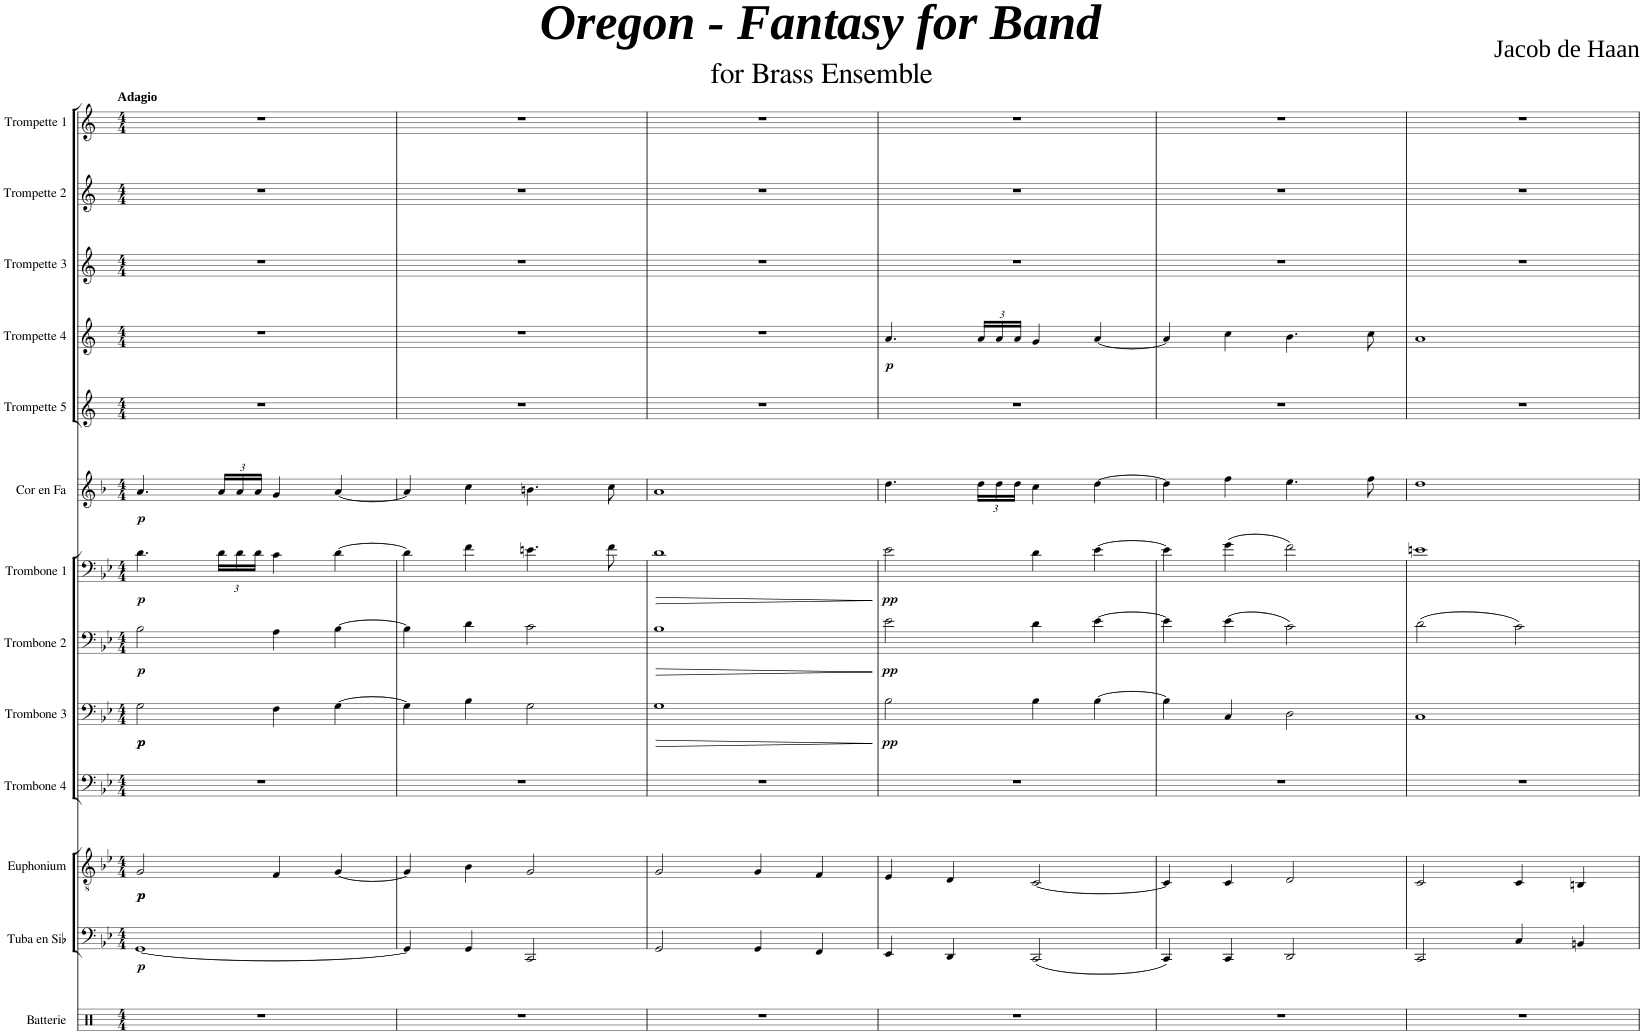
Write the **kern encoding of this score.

**kern	**kern	**dynam	**kern	**dynam	**kern	**kern	**dynam	**kern	**dynam	**kern	**dynam	**kern	**dynam	**kern	**kern	**dynam	**kern	**kern	**kern
*part13	*part12	*part12	*part11	*part11	*part10	*part9	*part9	*part8	*part8	*part7	*part7	*part6	*part6	*part5	*part4	*part4	*part3	*part2	*part1
*staff13	*staff12	*staff12	*staff11	*staff11	*staff10	*staff9	*staff9	*staff8	*staff8	*staff7	*staff7	*staff6	*staff6	*staff5	*staff4	*staff4	*staff3	*staff2	*staff1
*I"Batterie	*I"Tuba en Sib	*	*I"Euphonium	*	*I"Trombone 4	*I"Trombone 3	*	*I"Trombone 2	*	*I"Trombone 1	*	*I"Cor en Fa	*	*I"Trompette 5	*I"Trompette 4	*	*I"Trompette 3	*I"Trompette 2	*I"Trompette 1
*I'Bat.	*I'Tu. Sib	*	*I'Euph.	*	*I'Trb. 4	*I'Trb. 3	*	*I'Trb. 2	*	*I'Trb. 1	*	*I'Cor Fa	*	*I'Trp. 5	*I'Trp. 4	*	*I'Trp. 3	*I'Trp. 2	*I'Trp. 1
*clefX	*clefF4	*	*clefGv2	*	*clefF4	*clefF4	*	*clefF4	*	*clefF4	*	*clefG2	*	*clefG2	*clefG2	*	*clefG2	*clefG2	*clefG2
*	*	*	*	*	*	*	*	*	*	*	*	*Trd4c7	*	*Trd1c2	*Trd1c2	*	*Trd1c2	*Trd1c2	*Trd1c2
*k[]	*k[b-e-]	*	*k[b-e-]	*	*k[b-e-]	*k[b-e-]	*	*k[b-e-]	*	*k[b-e-]	*	*k[b-]	*	*k[]	*k[]	*	*k[]	*k[]	*k[]
*M4/4	*M4/4	*	*M4/4	*	*M4/4	*M4/4	*	*M4/4	*	*M4/4	*	*M4/4	*	*M4/4	*M4/4	*	*M4/4	*M4/4	*M4/4
=1	=1	=1	=1	=1	=1	=1	=1	=1	=1	=1	=1	=1	=1	=1	=1	=1	=1	=1	=1
!	!	!	!	!	!	!	!	!	!	!	!	!	!	!	!	!	!	!	!LO:TX:a:B:t=Adagio
!	!	!LO:DY:b	!	!LO:DY:b	!	!	!	!	!	!	!	!	!	!	!	!	!	!	!
!	!	!	!	!LO:DY:n=1:b	!	!	!LO:DY:b	!	!	!	!	!	!	!	!	!	!	!	!
!	!	!	!	!	!	!	!LO:DY:n=1:b	!	!LO:DY:b	!	!LO:DY:b	!	!LO:DY:b	!	!	!	!	!	!
1r	[1GG	p	2G/	p p	1r	2G\	p p	2B-\	p	4.d\	p	4.a/	p	1r	1r	.	1r	1r	1r
*	*	*	*	*	*	*	*	*	*	*Xbrackettup	*	*Xbrackettup	*	*	*	*	*	*	*
.	.	.	.	.	.	.	.	.	.	24d\LL	.	24a/LL	.	.	.	.	.	.	.
.	.	.	.	.	.	.	.	.	.	24d\	.	24a/	.	.	.	.	.	.	.
.	.	.	.	.	.	.	.	.	.	24d\JJ	.	24a/JJ	.	.	.	.	.	.	.
.	.	.	4F/	.	.	4F\	.	4A\	.	4c\	.	4g/	.	.	.	.	.	.	.
.	.	.	[4G/	.	.	[4G\	.	[4B-\	.	[4d\	.	[4a/	.	.	.	.	.	.	.
=2	=2	=2	=2	=2	=2	=2	=2	=2	=2	=2	=2	=2	=2	=2	=2	=2	=2	=2	=2
1r	4GG/]	.	4G/]	.	1r	4G\]	.	4B-\]	.	4d\]	.	4a/]	.	1r	1r	.	1r	1r	1r
.	4GG/	.	4B-\	.	.	4B-\	.	4d\	.	4f\	.	4cc\	.	.	.	.	.	.	.
.	2CC/	.	2G/	.	.	2G\	.	2c\	.	4.en\	.	4.bn\	.	.	.	.	.	.	.
.	.	.	.	.	.	.	.	.	.	8f\	.	8cc\	.	.	.	.	.	.	.
=3	=3	=3	=3	=3	=3	=3	=3	=3	=3	=3	=3	=3	=3	=3	=3	=3	=3	=3	=3
!	!	!	!	!	!	!	!LO:HP:b	!	!LO:HP:b	!	!LO:HP:b	!	!	!	!	!	!	!	!
1r	2GG/	.	2G/	.	1r	1G	>	1B-	>	1d	>	1a	.	1r	1r	.	1r	1r	1r
.	4GG/	.	4G/	.	.	.	.	.	.	.	.	.	.	.	.	.	.	.	.
.	4FF/	.	4F/	.	.	.	.	.	.	.	.	.	.	.	.	.	.	.	.
.	.	.	.	.	.	.	]	.	]	.	]	.	.	.	.	.	.	.	.
=4	=4	=4	=4	=4	=4	=4	=4	=4	=4	=4	=4	=4	=4	=4	=4	=4	=4	=4	=4
!	!	!	!	!	!	!	!LO:DY:b	!	!LO:DY:b	!	!LO:DY:b	!	!	!	!	!LO:DY:b	!	!	!
1r	4EE-/	.	4E-/	.	1r	2B-\	pp	2e-\	pp	2e-\	pp	4.dd\	.	1r	4.a/	p	1r	1r	1r
.	4DD/	.	4D/	.	.	.	.	.	.	.	.	.	.	.	.	.	.	.	.
*	*	*	*	*	*	*	*	*	*	*	*	*	*	*	*Xbrackettup	*	*	*	*
.	.	.	.	.	.	.	.	.	.	.	.	24dd\LL	.	.	24a/LL	.	.	.	.
.	.	.	.	.	.	.	.	.	.	.	.	24dd\	.	.	24a/	.	.	.	.
.	.	.	.	.	.	.	.	.	.	.	.	24dd\JJ	.	.	24a/JJ	.	.	.	.
.	(2CC/	.	[2C/	.	.	4B-\	.	4d\	.	4d\	.	4cc\	.	.	4g/	.	.	.	.
.	.	.	.	.	.	[4B-\	.	[4e-\	.	[4e-\	.	[4dd\	.	.	[4a/	.	.	.	.
=5	=5	=5	=5	=5	=5	=5	=5	=5	=5	=5	=5	=5	=5	=5	=5	=5	=5	=5	=5
1r	4CC/)	.	4C/]	.	1r	4B-\]	.	4e-\]	.	4e-\]	.	4dd\]	.	1r	4a/]	.	1r	1r	1r
.	4CC/	.	4C/	.	.	4C/	.	(4e-\	.	(4g\	.	4ff\	.	.	4cc\	.	.	.	.
.	2DD/	.	2D/	.	.	2D\	.	2c\)	.	2f\)	.	4.ee\	.	.	4.b\	.	.	.	.
.	.	.	.	.	.	.	.	.	.	.	.	8ff\	.	.	8cc\	.	.	.	.
=6	=6	=6	=6	=6	=6	=6	=6	=6	=6	=6	=6	=6	=6	=6	=6	=6	=6	=6	=6
1r	2CC/	.	2C/	.	1r	1C	.	(2d\	.	1en	.	1dd	.	1r	1a	.	1r	1r	1r
.	4C/	.	4C/	.	.	.	.	2c\)	.	.	.	.	.	.	.	.	.	.	.
.	4BBn/	.	4BBn/	.	.	.	.	.	.	.	.	.	.	.	.	.	.	.	.
=	=	=	=	=	=	=	=	=	=	=	=	=	=	=	=	=	=	=	=
*-	*-	*-	*-	*-	*-	*-	*-	*-	*-	*-	*-	*-	*-	*-	*-	*-	*-	*-	*-
